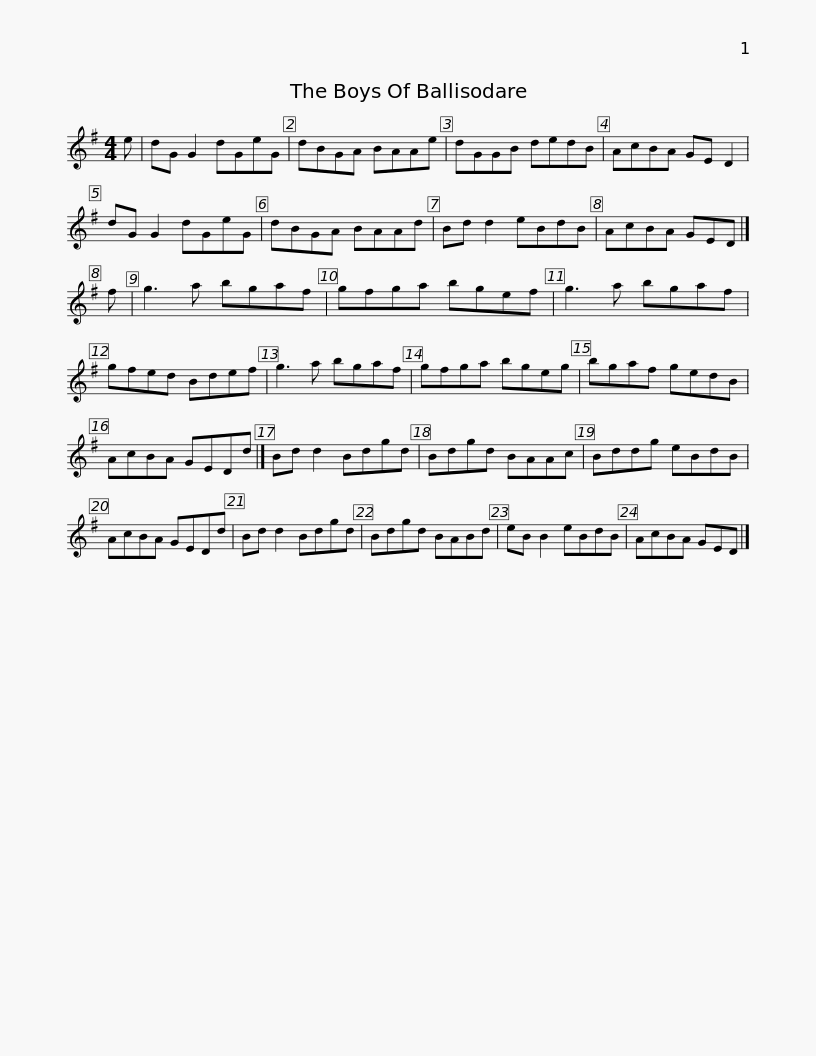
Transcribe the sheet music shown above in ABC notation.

X:1
L:1/8
M:4/4
I:linebreak $
K:G
V:1 treble
V:1
 e | dG G2 dGeG | dBGA BAAe | dGGB dedB | AcBA GE D2 | %5
 dG G2 dGeG |$ dBGA BAAd | Bd d2 eBdB | AcBA GED |] f | %10
 g3 a bgaf | gfga bgef |$ g3 a bgaf | gfed Bdef | g3 a bgaf | %15
 gfga bgeg | bgaf gedB |$ AcBA GEDd |] Bd d2 Bdgd | Bdgd BAAc | %20
 Bddg eBdB | AcBA GEDd | Bd d2 Bdgd |$ Bdgd BABd | eB B2 eBdB | %25
 AcBA GED |] %26
